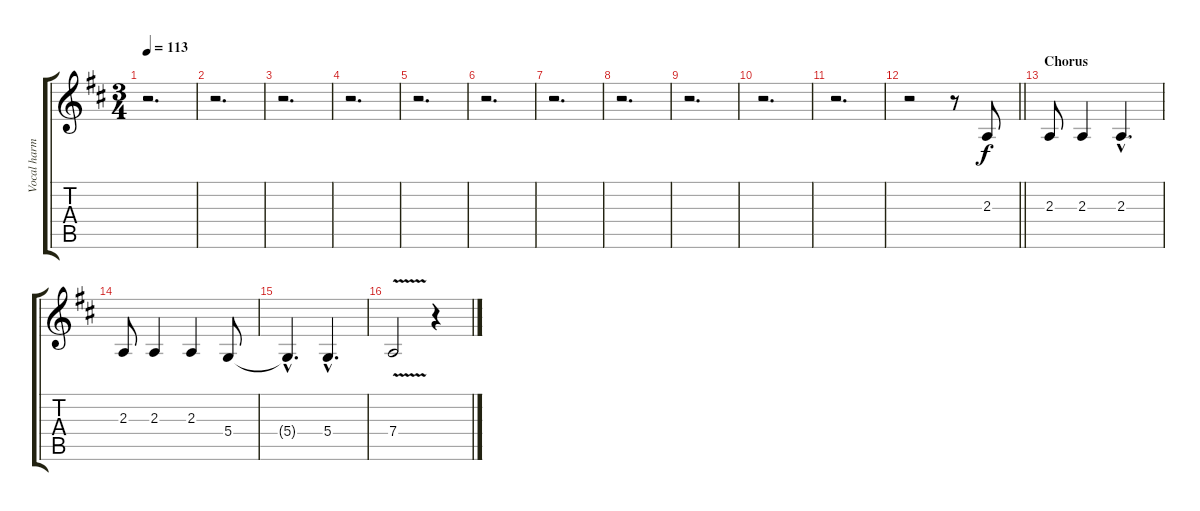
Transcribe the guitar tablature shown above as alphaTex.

\track ("Vocal harmony" "Vocal harm") {instrument flute}
\staff {score tabs}
\tuning (E4 B3 G3 D3 A2 E2) {hide}
\ts (3 4)
\tempo 113
\clef g2
\ks d
r.2{d dy f} |
r.2{d} |
r.2{d} |
r.2{d} |
r.2{d} |
r.2{d} |
r.2{d} |
r.2{d} |
r.2{d} |
r.2{d} |
r.2{d} |
\barLineRight lightlight
r.2 r.8 2.3.8 |
\section ("" "Chorus")
2.3.8 2.3.4 2.3{hac}.4{d} |
2.3.8 2.3.4 2.3.4 5.4.8 |
5.4{hac t}.4{d} 5.4{hac}.4{d} |
7.4{v}.2 r.4
